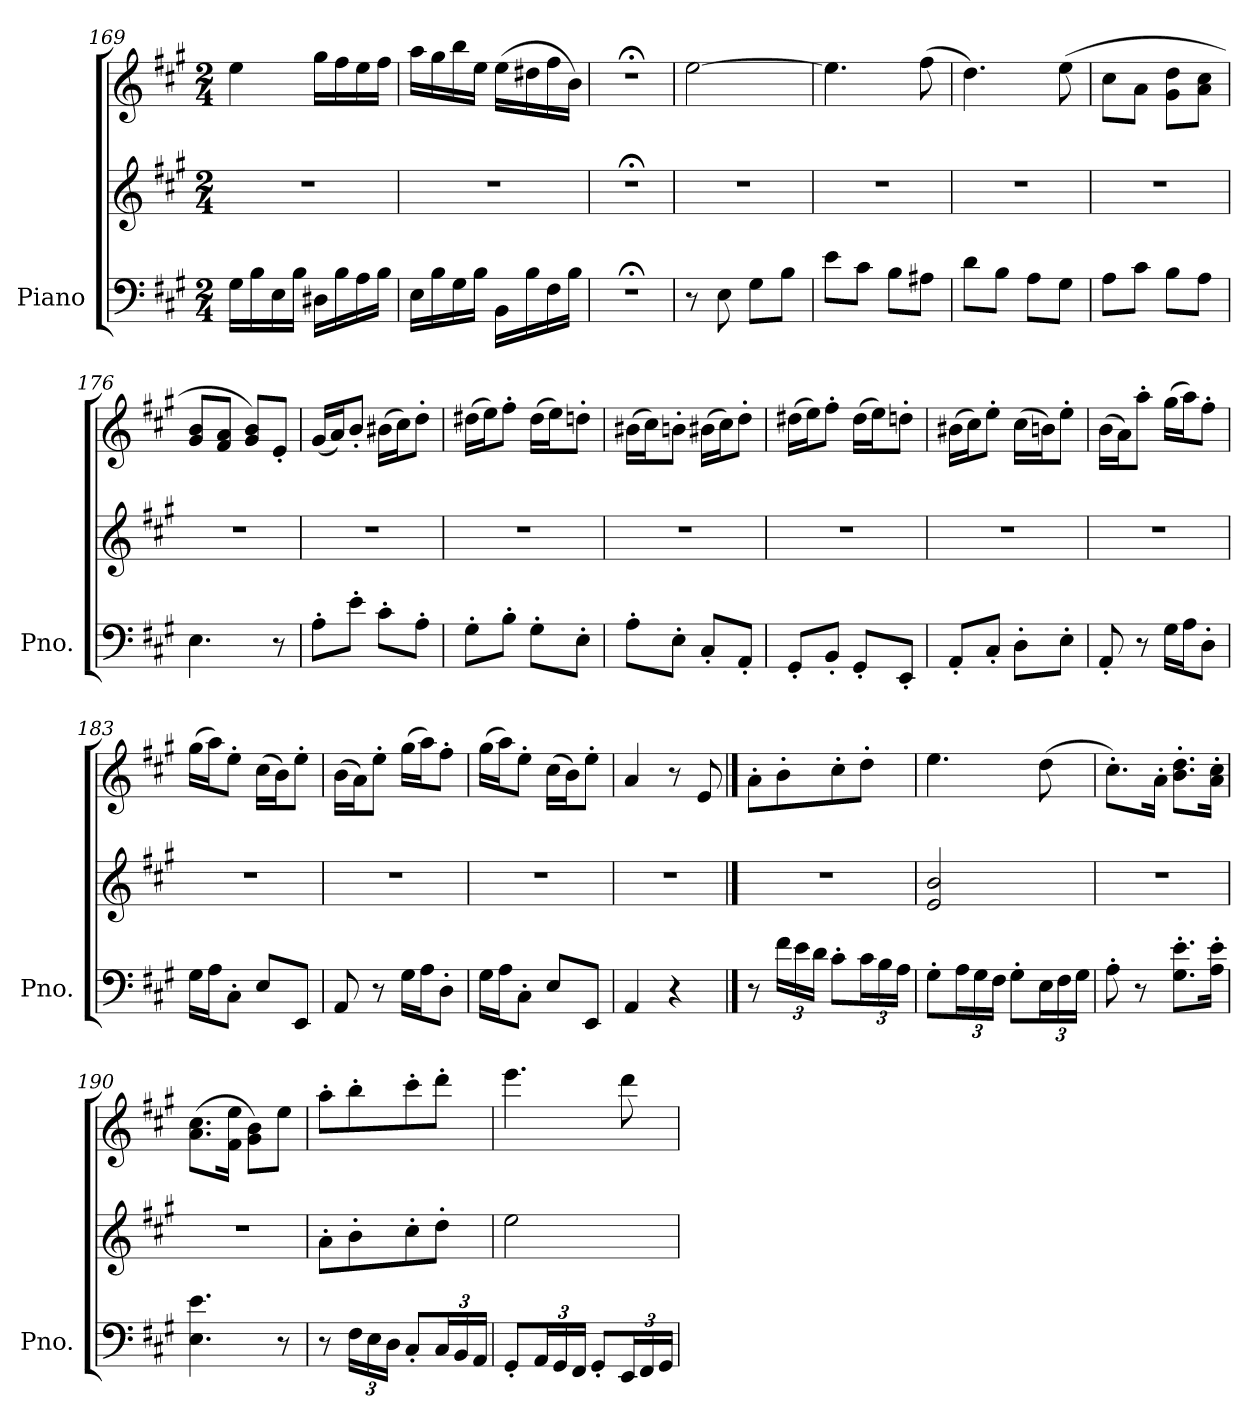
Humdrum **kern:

**kern	**kern	**kern
*part1	*part1	*part1
*staff3	*staff2	*staff1
*I"Piano	*	*
*I'Pno.	*	*
*clefF4	*clefG2	*clefG2
*k[f#c#g#]	*k[f#c#g#]	*k[f#c#g#]
*M2/4	*M2/4	*M2/4
=169	=169	=169
16G#\LL	2r	4ee\
16B\	.	.
16E\	.	.
16B\JJ	.	.
16D#X\LL	.	16gg#\LL
16B\	.	16ff#\
16A\	.	16ee\
16B\JJ	.	16ff#\JJ
=170	=170	=170
16E\LL	2r	16aa\LL
16B\	.	16gg#\
16G#\	.	16bb\
16B\JJ	.	16ee\JJ
16BB\LL	.	(>16ee\LL
16B\	.	16dd#X\
16F#\	.	16ff#\
16B\JJ	.	16b\JJ)
=171	=171	=171
2r;<	2r;<	2r;<
=172	=172	=172
8r	2r	[2ee\
8E\	.	.
8G#\L	.	.
8B\J	.	.
=173	=173	=173
8e\L	2r	4.ee\]
8c#\J	.	.
8B\L	.	.
8A#X\J	.	(>8ff#\
=174	=174	=174
8d\L	2r	4.dd\)
8B\J	.	.
8A\L	.	.
8G#\J	.	(>8ee\
=175	=175	=175
8A\L	2r	8cc#\L
8c#\J	.	8a\J
8B\L	.	8g#\ 8dd\L
8A\J	.	8a\ 8cc#\J
=176	=176	=176
4.E\	2r	8g#/ 8b/L
.	.	8f#/ 8a/J
.	.	8g#/ 8b/L)
8r	.	8e'/J
=177	=177	=177
8A'\L	2r	(<16g#/LL
.	.	16a/J)
8e'\J	.	8b'/J
8c#'\L	.	(>16b#X\LL
.	.	16cc#\J)
8A'\J	.	8dd'\J
=178	=178	=178
8G#'\L	2r	(>16dd#X\LL
.	.	16ee\J)
8B'\J	.	8ff#'\J
8G#'\L	.	(>16dd#\LL
.	.	16ee\J)
8E'\J	.	8ddn'\J
=179	=179	=179
8A'\L	2r	(>16b#X\LL
.	.	16cc#\J)
8E'\J	.	8bn'\J
8C#'/L	.	(>16b#X\LL
.	.	16cc#\J)
8AA'/J	.	8dd'\J
=180	=180	=180
8GG#'/L	2r	(>16dd#X\LL
.	.	16ee\J)
8BB'/J	.	8ff#'\J
8GG#'/L	.	(>16dd#\LL
.	.	16ee\J)
8EE'/J	.	8ddn'\J
=181	=181	=181
8AA'/L	2r	(>16b#X\LL
.	.	16cc#\J)
8C#'/J	.	8ee'\J
8D'\L	.	(>16cc#\LL
.	.	16bn\J)
8E'\J	.	8ee'\J
=182	=182	=182
8AA'/	2r	(>16b\LL
.	.	16a\J)
8r	.	8aa'\J
16G#\LL	.	(>16gg#\LL
16A\J	.	16aa\J)
8D'\J	.	8ff#'\J
=183	=183	=183
16G#\LL	2r	(>16gg#\LL
16A\J	.	16aa\J)
8C#'\J	.	8ee'\J
8E/L	.	(>16cc#\LL
.	.	16b\J)
8EE/J	.	8ee'\J
=184	=184	=184
8AA/	2r	(>16b\LL
.	.	16a\J)
8r	.	8ee'\J
16G#\LL	.	(>16gg#\LL
16A\J	.	16aa\J)
8D'\J	.	8ff#'\J
=185	=185	=185
16G#\LL	2r	(>16gg#\LL
16A\J	.	16aa\J)
8C#'\J	.	8ee'\J
8E/L	.	(>16cc#\LL
.	.	16b\J)
8EE/J	.	8ee'\J
=186	=186	=186
4AA/	2r	4a/
4r	.	8r
.	.	8e/
==187	==187	==187
8r	2r	8a'\L
*Xbrackettup	*	*
24f#\LL	.	8b'\
24e\	.	.
24d\JJ	.	.
8c#'\L	.	8cc#'\
24c#\L	.	8dd'\J
24B\	.	.
24A\JJ	.	.
=188	=188	=188
8G#'\L	2e/ 2b/	4.ee\
24A\L	.	.
24G#\	.	.
24F#\JJ	.	.
8G#'\L	.	.
24E\L	.	(>8dd\
24F#\	.	.
24G#\JJ	.	.
=189	=189	=189
8A'\	2r	8.cc#'\L)
8r	.	.
.	.	16a'\Jk
8.G#\' 8.e\'L	.	8.b\' 8.dd\'L
16A\' 16e\'Jk	.	16a\' 16cc#\'Jk
=190	=190	=190
4.E\ 4.e\	2r	(>8.a\ 8.cc#\L
.	.	16f#\ 16ee\Jk
.	.	8g#\ 8b\L)
8r	.	8ee\J
=191	=191	=191
8r	8a'\L	8aa'\L
24F#\LL	8b'\	8bb'\
24E\	.	.
24D\JJ	.	.
8C#'/L	8cc#'\	8ccc#'\
24C#/L	8dd'\J	8ddd'\J
24BB/	.	.
24AA/JJ	.	.
=192	=192	=192
8GG#'/L	2ee\	4.eee\
24AA/L	.	.
24GG#/	.	.
24FF#/JJ	.	.
8GG#'/L	.	.
24EE/L	.	8ddd\
24FF#/	.	.
24GG#/JJ	.	.
=	=	=
*-	*-	*-
